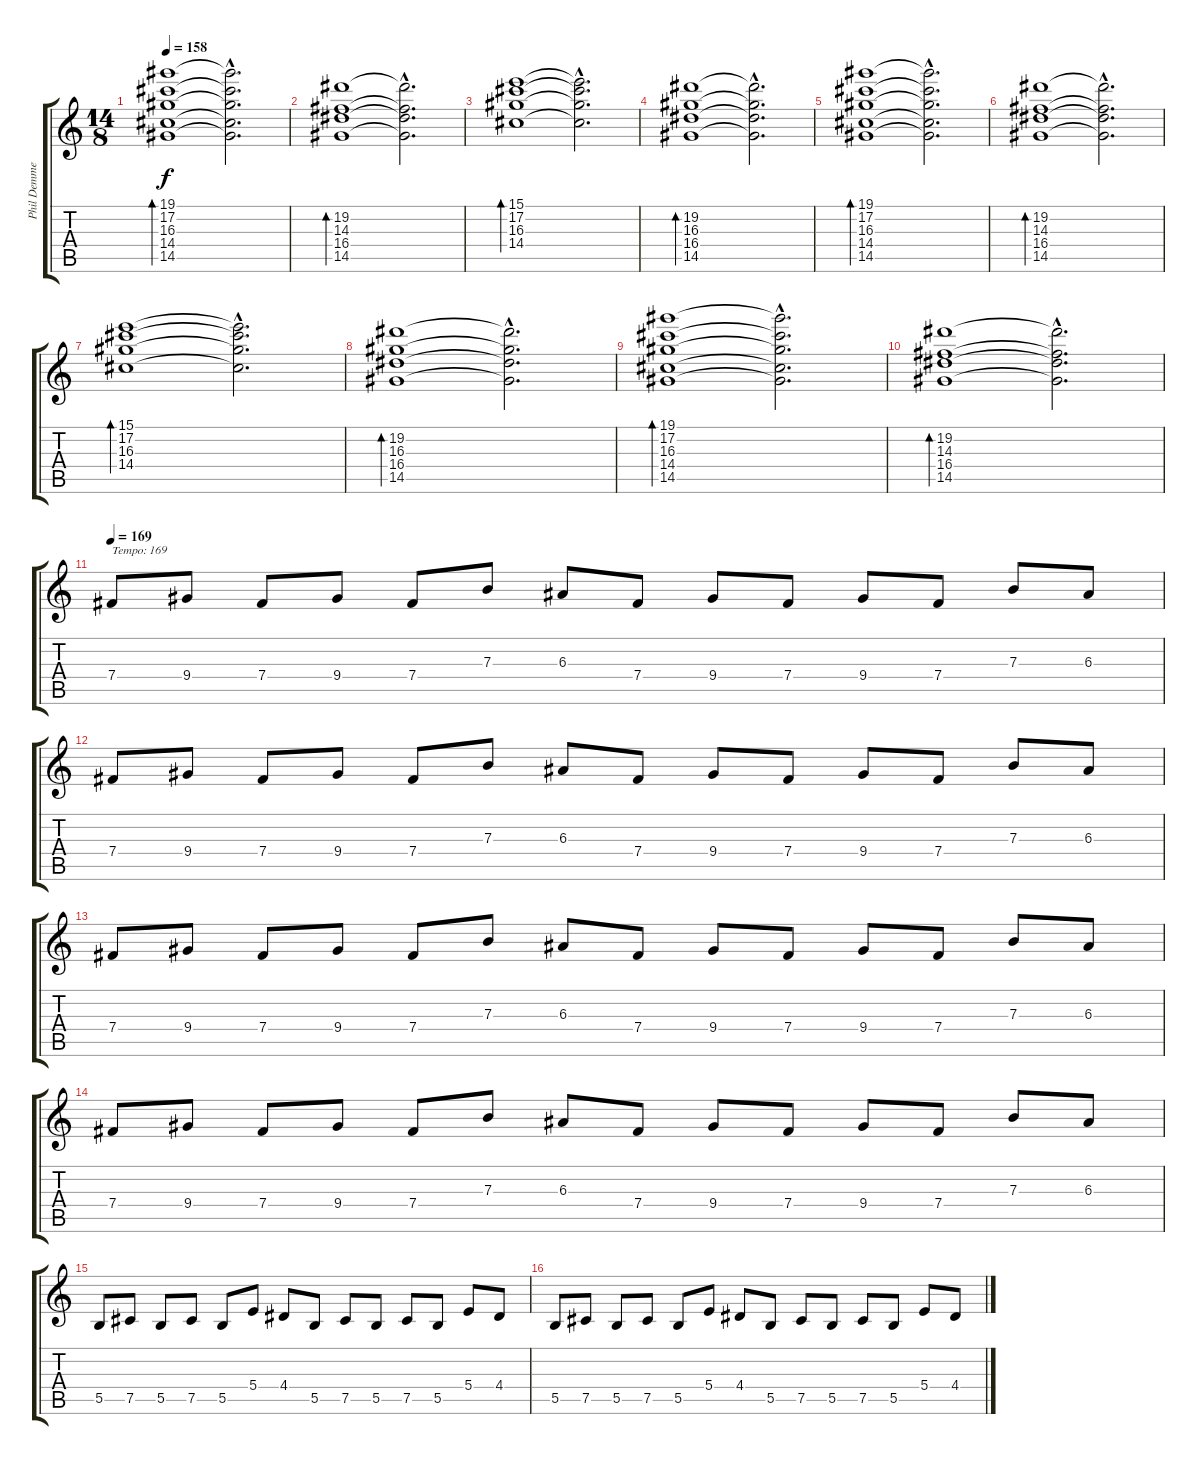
\track ("Phil Demmel" "Phil Demme") {instrument distortionguitar}
\staff {score tabs}
\tuning (Db4 Ab3 E3 B2 Gb2 B1) {hide}
\ts (14 8)
\tempo 158
\clef g2
\ks c
(19.1 17.2 16.3 14.4 14.5).1{bd 480 dy f} (19.1{hac t} 17.2{hac t} 16.3{hac t} 14.4{hac t} 14.5{hac t}).2{d} |
(19.2 14.3 16.4 14.5).1{bd 480} (19.2{hac t} 14.3{hac t} 16.4{hac t} 14.5{hac t}).2{d} |
(15.1 17.2 16.3 14.4).1{bd 480} (15.1{hac t} 17.2{hac t} 16.3{hac t} 14.4{hac t}).2{d} |
(19.2 16.3 16.4 14.5).1{bd 480} (19.2{hac t} 16.3{hac t} 16.4{hac t} 14.5{hac t}).2{d} |
(19.1 17.2 16.3 14.4 14.5).1{bd 480} (19.1{hac t} 17.2{hac t} 16.3{hac t} 14.4{hac t} 14.5{hac t}).2{d} |
(19.2 14.3 16.4 14.5).1{bd 480} (19.2{hac t} 14.3{hac t} 16.4{hac t} 14.5{hac t}).2{d} |
(15.1 17.2 16.3 14.4).1{bd 480} (15.1{hac t} 17.2{hac t} 16.3{hac t} 14.4{hac t}).2{d} |
(19.2 16.3 16.4 14.5).1{bd 480} (19.2{hac t} 16.3{hac t} 16.4{hac t} 14.5{hac t}).2{d} |
(19.1 17.2 16.3 14.4 14.5).1{bd 480} (19.1{hac t} 17.2{hac t} 16.3{hac t} 14.4{hac t} 14.5{hac t}).2{d} |
(19.2 14.3 16.4 14.5).1{bd 480} (19.2{hac t} 14.3{hac t} 16.4{hac t} 14.5{hac t}).2{d} |
\tempo 169
7.4.8{txt "Tempo: 169" volume 13 instrument distortionguitar} 9.4.8 7.4.8 9.4.8 7.4.8 7.3.8 6.3.8 7.4.8 9.4.8 7.4.8 9.4.8 7.4.8 7.3.8 6.3.8 |
7.4.8{instrument distortionguitar} 9.4.8 7.4.8 9.4.8 7.4.8 7.3.8 6.3.8 7.4.8 9.4.8 7.4.8 9.4.8 7.4.8 7.3.8 6.3.8 |
7.4.8 9.4.8 7.4.8 9.4.8 7.4.8 7.3.8 6.3.8 7.4.8 9.4.8 7.4.8 9.4.8 7.4.8 7.3.8 6.3.8 |
7.4.8 9.4.8 7.4.8 9.4.8 7.4.8 7.3.8 6.3.8 7.4.8 9.4.8 7.4.8 9.4.8 7.4.8 7.3.8 6.3.8 |
5.5.8{volume 13 instrument distortionguitar} 7.5.8 5.5.8 7.5.8 5.5.8 5.4.8 4.4.8 5.5.8 7.5.8 5.5.8 7.5.8 5.5.8 5.4.8 4.4.8 |
5.5.8 7.5.8 5.5.8 7.5.8 5.5.8 5.4.8 4.4.8 5.5.8 7.5.8 5.5.8 7.5.8 5.5.8 5.4.8 4.4.8
